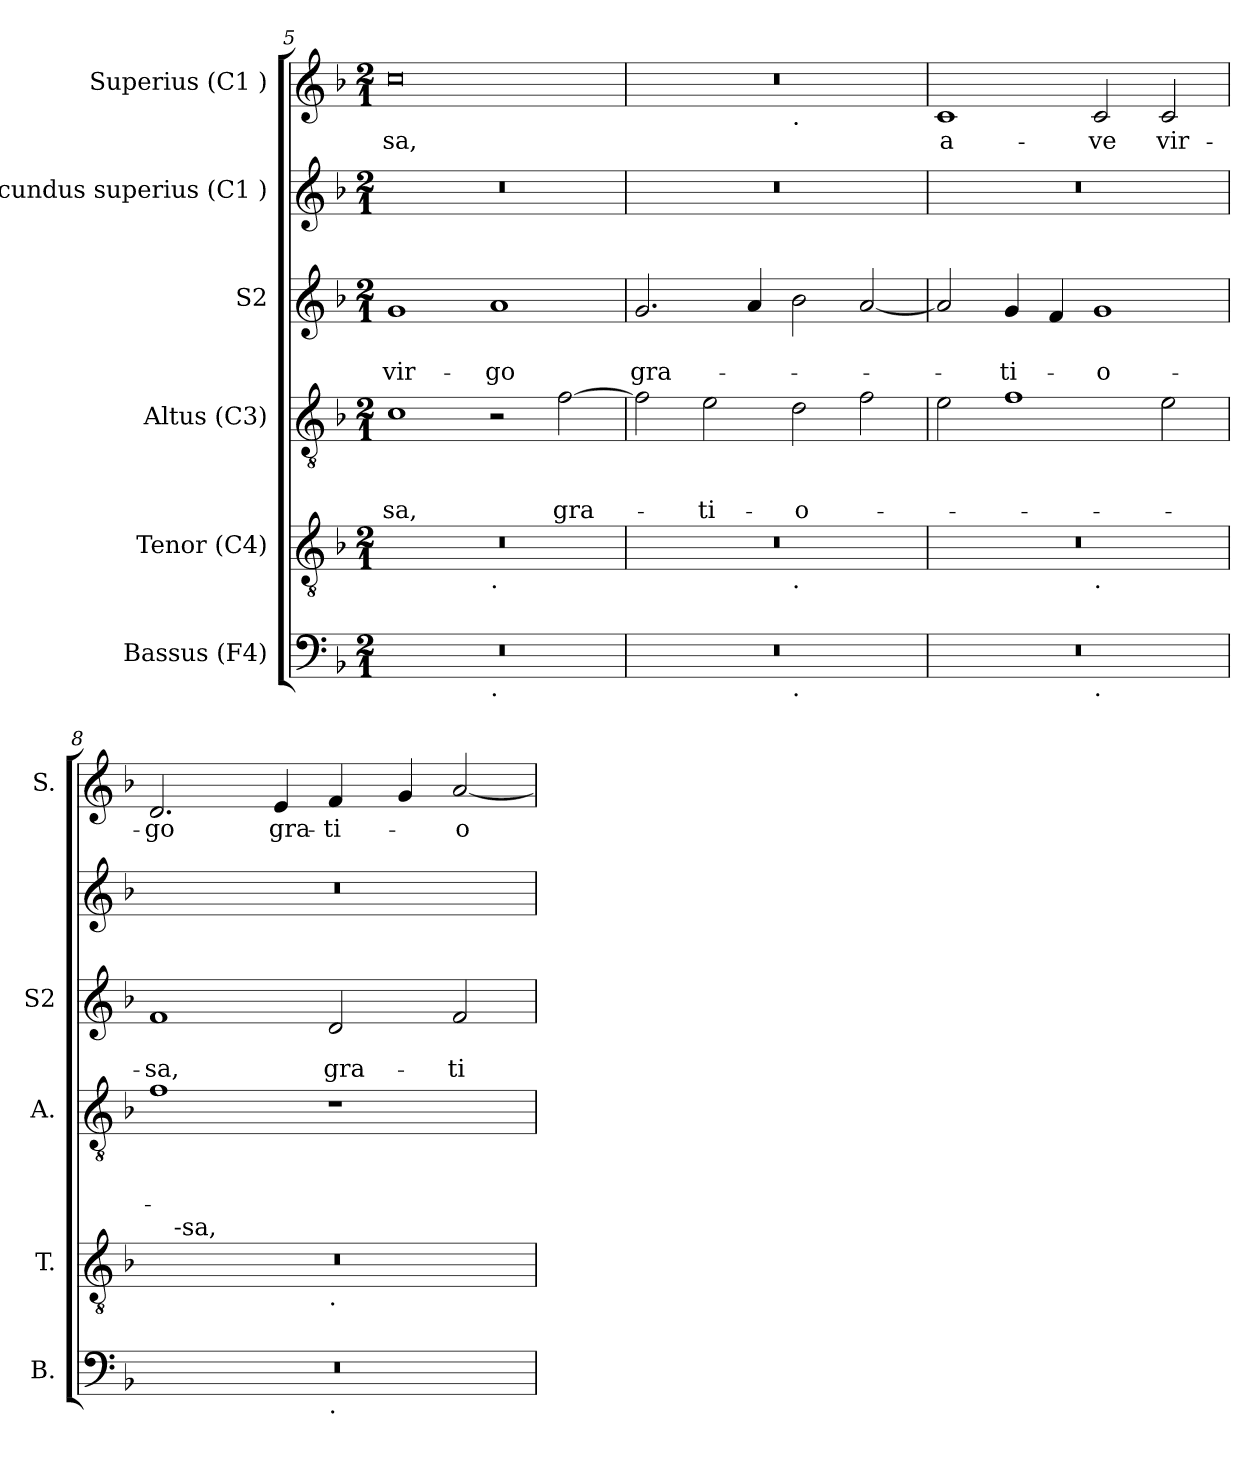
**kern	**kern	**kern	**text	**text	**text	**kern	**text	**text	**kern	**kern	**text
*part6	*part5	*part4	*part4	*part4	*part4	*part3	*part3	*part3	*part2	*part1	*part1
*staff6	*staff5	*staff4	*staff4	*staff4	*staff4	*staff3	*staff3	*staff3	*staff2	*staff1	*staff1
*I"Bassus (F4)	*I"Tenor (C4)	*I"Altus (C3)	*	*	*	*I"S2	*	*	*I"Secundus superius (C1 )	*I"Superius (C1 )	*
*I'B.	*I'T.	*I'A.	*	*	*	*I'S2	*	*	*	*I'S.	*
*clefF4	*clefGv2	*clefGv2	*	*	*	*clefG2	*	*	*clefG2	*clefG2	*
*k[b-]	*k[b-]	*k[b-]	*	*	*	*k[b-]	*	*	*k[b-]	*k[b-]	*
*F:	*F:	*F:	*	*	*	*F:	*	*	*F:	*F:	*
*M2/1	*M2/1	*M2/1	*	*	*	*M2/1	*	*	*M2/1	*M2/1	*
=5	=5	=5	=5	=5	=5	=5	=5	=5	=5	=5	=5
!	!	!	!	!	!LO:LY:b	!	!	!LO:LY:b	!	!	!LO:LY:b
*^	*^	*	*	*	*	*	*	*	*	*	*
0r	1ryy	0r	1ryy	1c	.	.	-sa,	1g	.	vir-	0r	0cc	-sa,
!	!	!	!LO:TX:b:t=.	!	!	!	!	!	!	!	!	!	!
!	!LO:TX:b:t=.	!	!	!	!	!	!	!	!	!	!	!	!
!	!	!	!	!	!	!	!	!	!	!LO:LY:b	!	!	!
.	1ryy	.	1ryy	2r	.	.	.	1a	.	-go	.	.	.
!	!	!	!	!	!	!	!LO:LY:b	!	!	!	!	!	!
.	.	.	.	[>2f\	.	.	gra-	.	.	.	.	.	.
=6	=6	=6	=6	=6	=6	=6	=6	=6	=6	=6	=6	=6	=6
!	!	!	!	!	!	!	!	!	!	!LO:LY:b	!	!	!
*	*	*	*	*	*	*	*	*	*	*	*	*^	*
0r	1ryy	0r	1ryy	2f\]	.	.	.	2.g/	.	gra-	0r	0r	1ryy	.
!	!	!	!	!	!	!	!LO:LY:b	!	!	!	!	!	!	!
.	.	.	.	2e\	.	.	-ti-	.	.	.	.	.	.	.
.	.	.	.	.	.	.	.	4a/	.	.	.	.	.	.
!	!	!	!	!	!	!	!	!	!	!	!	!	!LO:TX:b:t=.	!
!	!	!	!LO:TX:b:t=.	!	!	!	!	!	!	!	!	!	!	!
!	!LO:TX:b:t=.	!	!	!	!	!	!	!	!	!	!	!	!	!
!	!	!	!	!	!	!	!LO:LY:b	!	!	!	!	!	!	!
.	1ryy	.	1ryy	2d\	.	.	-o-	2b-\	.	.	.	.	1ryy	.
.	.	.	.	2f\	.	.	.	[<2a/	.	.	.	.	.	.
=7	=7	=7	=7	=7	=7	=7	=7	=7	=7	=7	=7	=7	=7	=7
!	!	!	!	!	!	!	!	!	!	!	!	!	!	!LO:LY:b:rj
*	*	*	*	*	*	*	*	*	*	*	*	*v	*v	*
0r	1ryy	0r	1ryy	2e\	.	.	.	2a/]	.	.	0r	1c	a-
!	!	!	!	!	!	!	!	!	!	!LO:LY:b	!	!	!
.	.	.	.	1f	.	.	.	4g/	.	-ti-	.	.	.
.	.	.	.	.	.	.	.	4f/	.	.	.	.	.
!	!	!	!LO:TX:b:t=.	!	!	!	!	!	!	!	!	!	!
!	!LO:TX:b:t=.	!	!	!	!	!	!	!	!	!	!	!	!
!	!	!	!	!	!	!	!	!	!	!LO:LY:b:rj	!	!	!LO:LY:b
.	1ryy	.	1ryy	.	.	.	.	1g	.	-o-	.	2c/	-ve
!	!	!	!	!	!	!	!	!	!	!	!	!	!LO:LY:b
.	.	.	.	2e\	.	.	.	.	.	.	.	2c/	vir-
!!LO:LB:g=z
=8	=8	=8	=8	=8	=8	=8	=8	=8	=8	=8	=8	=8	=8
!	!	!	!	!	!	!	!	!	!	!LO:LY:b	!	!	!LO:LY:b
*	*	*	*^	*	*	*	*	*	*	*	*	*	*
0r	1ryy	0r	16ryy	1ryy	1f	.	.	.	1f	.	-sa,	0r	2.d/	-go
!	!	!	!LO:TX:a:t=-sa,	!	!	!	!	!	!	!	!	!	!	!
.	.	.	1ryy	.	.	.	.	.	.	.	.	.	.	.
!	!	!	!	!	!	!	!	!	!	!	!	!	!	!LO:LY:b
.	.	.	.	.	.	.	.	.	.	.	.	.	4e/	gra-
!	!	!	!	!LO:TX:b:t=.	!	!	!	!	!	!	!	!	!	!
!	!LO:TX:b:t=.	!	!	!	!	!	!	!	!	!	!	!	!	!
!	!	!	!	!	!	!	!	!	!	!	!LO:LY:b	!	!	!LO:LY:b:rj
.	1ryy	.	.	1ryy	1r	.	.	.	2d/	.	gra-	.	4f/	-ti-
.	.	.	2...ryy	.	.	.	.	.	.	.	.	.	.	.
.	.	.	.	.	.	.	.	.	.	.	.	.	4g/	.
!	!	!	!	!	!	!	!	!	!	!	!LO:LY:b	!	!	!LO:LY:b
.	.	.	.	.	.	.	.	.	2f/	.	-ti-	.	[<2a/	-o-
*v	*v	*	*	*	*	*	*	*	*	*	*	*	*	*
*	*v	*v	*v	*	*	*	*	*	*	*	*	*	*
=	=	=	=	=	=	=	=	=	=	=	=
*-	*-	*-	*-	*-	*-	*-	*-	*-	*-	*-	*-
